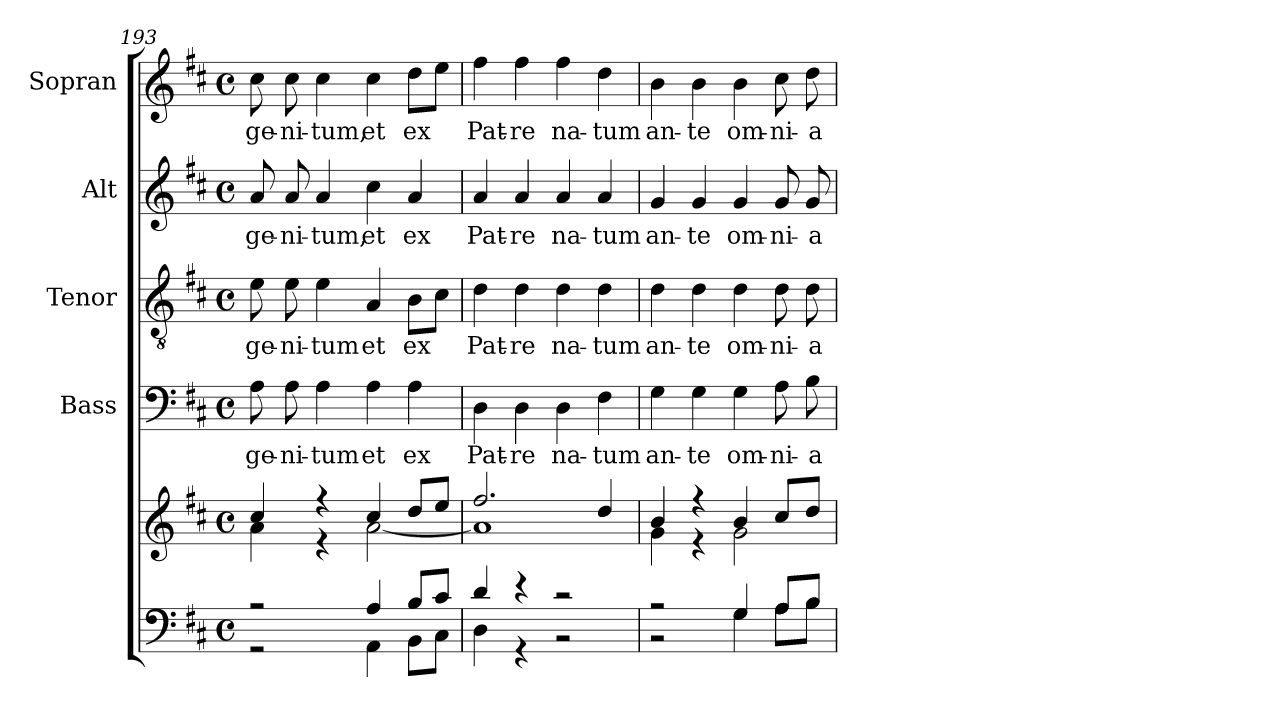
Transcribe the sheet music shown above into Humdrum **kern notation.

**kern	**kern	**kern	**text	**kern	**text	**kern	**text	**kern	**text
*part5	*part5	*part4	*part4	*part3	*part3	*part2	*part2	*part1	*part1
*staff6	*staff5	*staff4	*staff4	*staff3	*staff3	*staff2	*staff2	*staff1	*staff1
*	*	*I"Bass	*	*I"Tenor	*	*I"Alt	*	*I"Sopran	*
*	*	*I'B.	*	*I'T.	*	*I'A.	*	*I'S.	*
*clefF4	*clefG2	*clefF4	*	*clefGv2	*	*clefG2	*	*clefG2	*
*k[f#c#]	*k[f#c#]	*k[f#c#]	*	*k[f#c#]	*	*k[f#c#]	*	*k[f#c#]	*
*D:	*D:	*D:	*	*D:	*	*D:	*	*D:	*
*M4/4	*M4/4	*M4/4	*	*M4/4	*	*M4/4	*	*M4/4	*
*met(c)	*met(c)	*met(c)	*	*met(c)	*	*met(c)	*	*met(c)	*
=193	=193	=193	=193	=193	=193	=193	=193	=193	=193
*^	*^	*	*	*	*	*	*	*	*
!	!	!	!	!	!LO:LY:b	!	!LO:LY:b	!	!LO:LY:b	!	!LO:LY:b
2r	2r	4cc#/	4a\	8A\	-ge-	8e\	-ge-	8a/	-ge-	8cc#\	-ge-
!	!	!	!	!	!LO:LY:b	!	!LO:LY:b	!	!LO:LY:b	!	!LO:LY:b
.	.	.	.	8A\	-ni-	8e\	-ni-	8a/	-ni-	8cc#\	-ni-
!	!	!	!	!	!LO:LY:b	!	!LO:LY:b	!	!LO:LY:b	!	!LO:LY:b
.	.	4r	4r	4A\	-tum	4e\	-tum	4a/	-tum,	4cc#\	-tum,
!	!	!	!	!	!LO:LY:b	!	!LO:LY:b	!	!LO:LY:b	!	!LO:LY:b
4A/	4AA\	4cc#/	[<2a\	4A\	et	4A/	et	4cc#\	et	4cc#\	et
!	!	!	!	!	!LO:LY:b	!	!LO:LY:b	!	!LO:LY:b	!	!LO:LY:b
8B/L	8BB\L	8dd/L	.	4A\	ex	8B\L	ex	4a/	ex	8dd\L	ex
8c#/J	8C#\J	8ee/J	.	.	.	8c#\J	.	.	.	8ee\J	.
=194	=194	=194	=194	=194	=194	=194	=194	=194	=194	=194	=194
!	!	!	!	!	!LO:LY:b	!	!LO:LY:b	!	!LO:LY:b	!	!LO:LY:b
4d/	4D\	2.ff#/	1a]	4D\	Pat-	4d\	Pat-	4a/	Pat-	4ff#\	Pat-
!	!	!	!	!	!LO:LY:b	!	!LO:LY:b	!	!LO:LY:b	!	!LO:LY:b
4r	4r	.	.	4D\	-re	4d\	-re	4a/	-re	4ff#\	-re
!	!	!	!	!	!LO:LY:b	!	!LO:LY:b	!	!LO:LY:b	!	!LO:LY:b
2r	2r	.	.	4D\	na-	4d\	na-	4a/	na-	4ff#\	na-
!	!	!	!	!	!LO:LY:b	!	!LO:LY:b	!	!LO:LY:b	!	!LO:LY:b
.	.	4dd/	.	4F#\	-tum	4d\	-tum	4a/	-tum	4dd\	-tum
=195	=195	=195	=195	=195	=195	=195	=195	=195	=195	=195	=195
!	!	!	!	!	!LO:LY:b	!	!LO:LY:b	!	!LO:LY:b	!	!LO:LY:b
2r	2r	4b/	4g\	4G\	an-	4d\	an-	4g/	an-	4b\	an-
!	!	!	!	!	!LO:LY:b	!	!LO:LY:b	!	!LO:LY:b	!	!LO:LY:b
.	.	4r	4r	4G\	-te	4d\	-te	4g/	-te	4b\	-te
!	!	!	!	!	!LO:LY:b	!	!LO:LY:b	!	!LO:LY:b	!	!LO:LY:b
4G/	4G\	4b/	2g\	4G\	om-	4d\	om-	4g/	om-	4b\	om-
!	!	!	!	!	!LO:LY:b	!	!LO:LY:b	!	!LO:LY:b	!	!LO:LY:b
8A/L	8A\L	8cc#/L	.	8A\	-ni-	8d\	-ni-	8g/	-ni-	8cc#\	-ni-
!	!	!	!	!	!LO:LY:b	!	!LO:LY:b	!	!LO:LY:b	!	!LO:LY:b
8B/J	8B\J	8dd/J	.	8B\	-a	8d\	-a	8g/	-a	8dd\	-a
*v	*v	*	*	*	*	*	*	*	*	*	*
*	*v	*v	*	*	*	*	*	*	*	*
=	=	=	=	=	=	=	=	=	=
*-	*-	*-	*-	*-	*-	*-	*-	*-	*-
